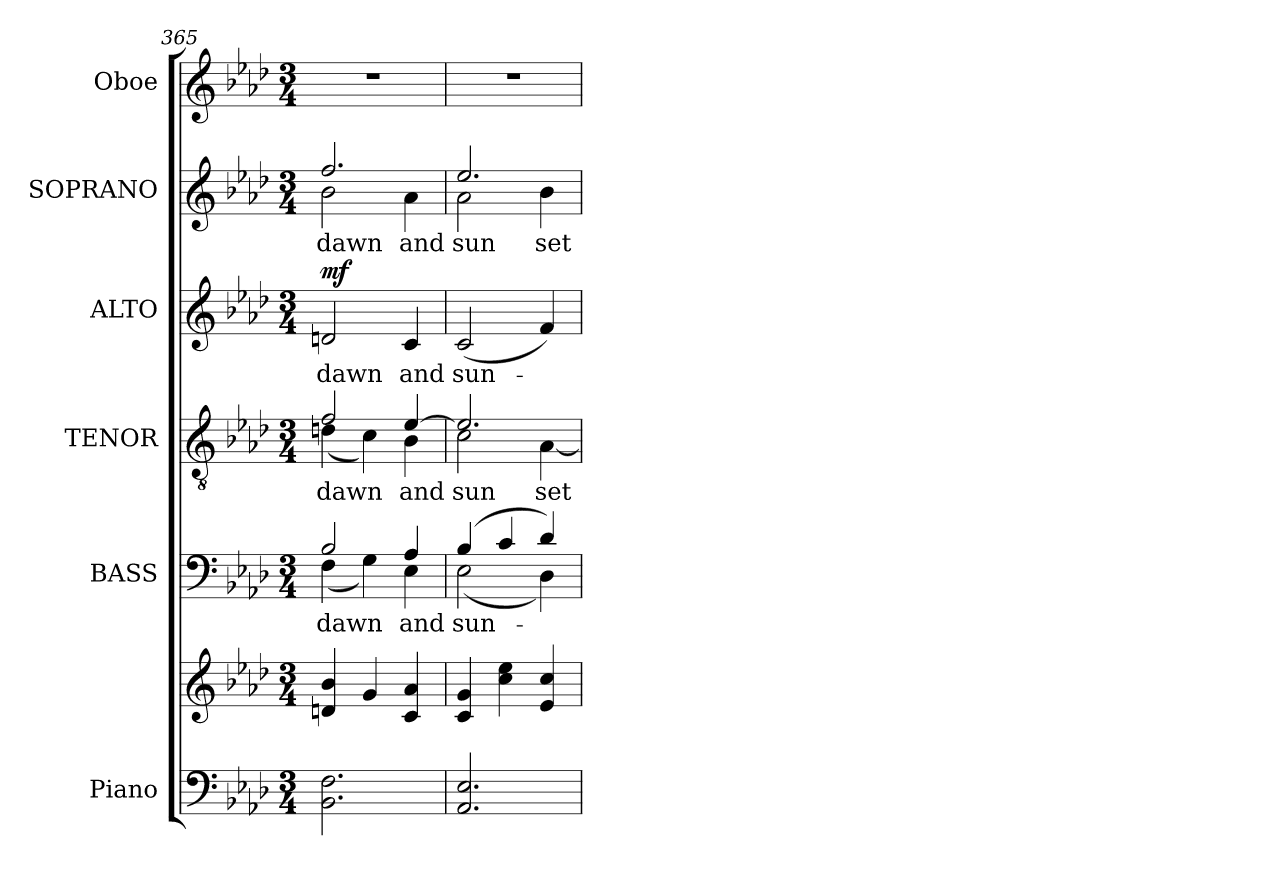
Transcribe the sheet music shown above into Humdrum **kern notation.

**kern	**kern	**kern	**text	**kern	**text	**kern	**text	**dynam	**kern	**text	**kern
*part6	*part6	*part5	*part5	*part4	*part4	*part3	*part3	*part3	*part2	*part2	*part1
*staff7	*staff6	*staff5	*staff5	*staff4	*staff4	*staff3	*staff3	*staff3	*staff2	*staff2	*staff1
*I"Piano	*	*I"BASS	*	*I"TENOR	*	*I"ALTO	*	*	*I"SOPRANO	*	*I"Oboe
*I'Pno.	*	*I'B.	*	*I'T.	*	*I'A.	*	*	*I'S.	*	*I'Ob.
*clefF4	*clefG2	*clefF4	*	*clefGv2	*	*clefG2	*	*	*clefG2	*	*clefG2
*	*	*	*	*ITrd7c12	*	*	*	*	*	*	*
*k[b-e-a-d-]	*k[b-e-a-d-]	*k[b-e-a-d-]	*	*k[b-e-a-d-]	*	*k[b-e-a-d-]	*	*	*k[b-e-a-d-]	*	*k[b-e-a-d-]
*A-:	*A-:	*A-:	*	*A-:	*	*A-:	*	*	*A-:	*	*A-:
*M3/4	*M3/4	*M3/4	*	*M3/4	*	*M3/4	*	*	*M3/4	*	*M3/4
=365	=365	=365	=365	=365	=365	=365	=365	=365	=365	=365	=365
*	*	*^	*	*	*	*	*	*	*	*	*
!	!	!	!	!LO:LY:b:color=#000000	!	!	!	!	!	!	!	!
!	!	!	!	!	!	!LO:LY:b:color=#000000	!	!	!	!	!	!
*	*	*	*	*	*^	*	*	*	*	*	*	*
!	!	!	!	!	!	!	!	!	!LO:LY:b:color=#000000	!	!	!	!
*	*	*	*	*	*	*	*	*	*	*	*^	*	*
!	!	!	!	!	!	!	!	!	!	!	!	!	!LO:LY:b:color=#000000	!LO:N:vis=1
2.BB-i\ 2.Fi	4dni/ 4b-i	2B-i/	(4Fi\	dawn	2Fi/	(4Dni\	dawn	2dni/	dawn	mf	2.ffi/	2b-i\	dawn	2.r
.	4gi/	.	4Gi\)	.	.	4Ci\)	.	.	.	.	.	.	.	.
!	!	!	!	!LO:LY:b:color=#000000	!	!	!	!	!	!	!	!	!	!
!	!	!	!	!	!	!	!LO:LY:b:color=#000000	!	!	!	!	!	!	!
!	!	!	!	!	!	!	!	!	!LO:LY:b:color=#000000	!	!	!	!	!
!	!	!	!	!	!	!	!	!	!	!	!	!	!LO:LY:b:color=#000000	!
.	4ci/ 4a-i	4A-i/	4E-i\	and	[4E-i/	4BB-i\	and	4ci/	and	.	.	4a-i\	and	.
=366	=366	=366	=366	=366	=366	=366	=366	=366	=366	=366	=366	=366	=366	=366
!	!	!	!	!LO:LY:b:color=#000000	!	!	!	!	!	!	!	!	!	!
!	!	!	!	!	!	!	!LO:LY:b:color=#000000	!	!	!	!	!	!	!
!	!	!	!	!	!	!	!	!	!LO:LY:b:color=#000000	!	!	!	!	!
!	!	!	!	!	!	!	!	!	!	!	!	!	!LO:LY:b:color=#000000	!LO:N:vis=1
2.AA-i/ 2.E-i	4ci/ 4gi	(4B-i/	(2E-i\	sun-	2.E-i/]	2Ci\	sun-	(2ci/	sun-	.	2.ee-i/	2a-i\	sun-	2.r
.	4cci\ 4ee-i	4ci/	.	.	.	.	.	.	.	.	.	.	.	.
!	!	!	!	!	!	!	!LO:LY:b:color=#000000	!	!	!	!	!	!	!
!	!	!	!	!	!	!	!	!	!	!	!	!	!LO:LY:b:color=#000000	!
.	4e-i/ 4cci	4d-i/)	4D-i\)	.	.	[4AA-i\	-set	4fi/)	.	.	.	4b-i\	-set	.
*	*	*v	*v	*	*	*	*	*	*	*	*v	*v	*	*
*	*	*	*	*v	*v	*	*	*	*	*	*	*
=	=	=	=	=	=	=	=	=	=	=	=
*-	*-	*-	*-	*-	*-	*-	*-	*-	*-	*-	*-
